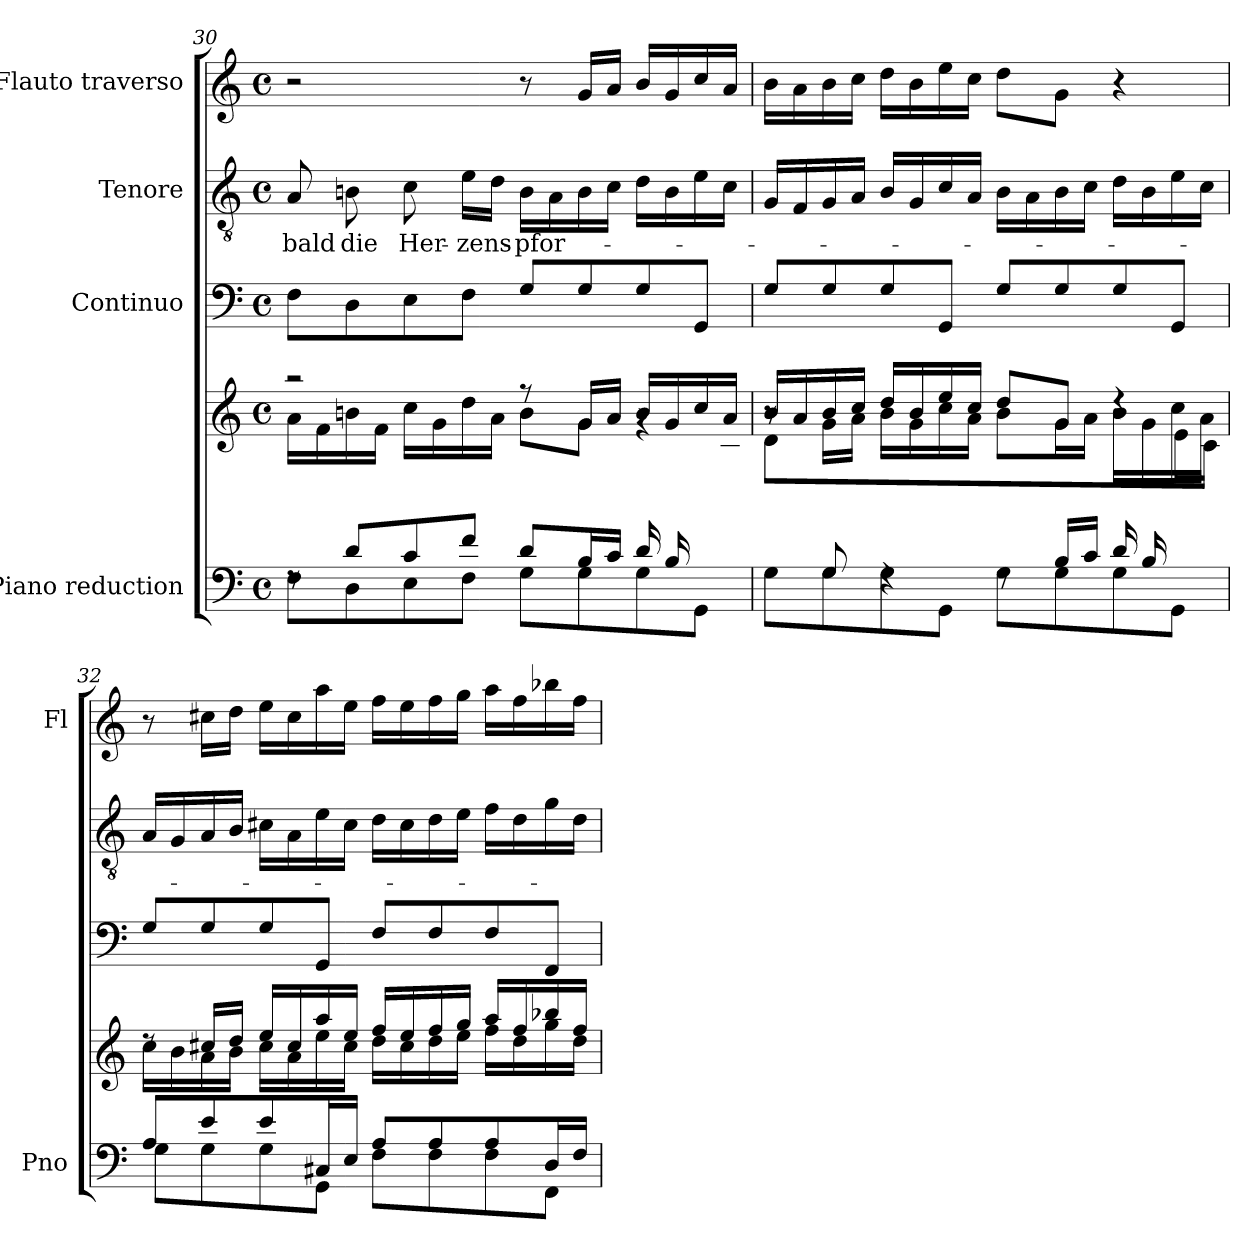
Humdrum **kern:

**kern	**kern	**kern	**kern	**text	**kern
*part4	*part4	*part3	*part2	*part2	*part1
*staff5	*staff4	*staff3	*staff2	*staff2	*staff1
*I"Piano reduction	*	*I"Continuo	*I"Tenore	*	*I"Flauto traverso
*I'Pno	*	*	*	*	*I'Fl
!!LO:LB:g=z
*clefF4	*clefG2	*clefF4	*clefGv2	*	*clefG2
*k[]	*k[]	*k[]	*k[]	*	*k[]
*M4/4	*M4/4	*M4/4	*M4/4	*	*M4/4
*met(c)	*met(c)	*met(c)	*met(c)	*	*met(c)
=30	=30	=30	=30	=30	=30
*^	*^	*	*	*	*
*	*	*	*^	*	*	*	*
!	!	!	!	!	!	!	!LO:LY:b	!
8rF	8F\L	2r	16a\LL	2..ryy	8F\L	8A/	bald	2r
.	.	.	16f\	.	.	.	.	.
!	!	!	!	!	!	!	!LO:LY:b	!
8d/L	8D\	.	16bn\	.	8D\	8Bn\	die	.
.	.	.	16f\JJ	.	.	.	.	.
!	!	!	!	!	!	!	!LO:LY:b	!
8c/	8E\	.	16cc\LL	.	8E\	8c\	Her-	.
.	.	.	16g\	.	.	.	.	.
!	!	!	!	!	!	!	!LO:LY:b	!
8f/J	8F\J	.	16dd\	.	8F\J	16e\LL	-zens-	.
.	.	.	16a\JJ	.	.	16d\JJ	.	.
!	!	!	!	!	!	!	!LO:LY:b	!
8d/L	8G\L	8r	8b\L	.	8G/L	16B\LL	-pfor-	8r
.	.	.	.	.	.	16A\	.	.
16B/L	8G\	16g/LL	8g\J	.	8G/	16B\	.	16g/LL
16c/JJ	.	16a/JJ	.	.	.	16c\JJ	.	16a/JJ
16d/LL	8G\	16b/LL	4rg	.	8G/	16d\LL	.	16b/LL
16B/	.	16g/	.	.	.	16B\	.	16g/
8ryy	8GG\J	16cc/	.	16e\	8GG/J	16e\	.	16cc/
.	.	16a/JJ	.	16c\JJ	.	16c\JJ	.	16a/JJ
=31	=31	=31	=31	=31	=31	=31	=31	=31
8ryy	8G\L	16b/LL	8r	8d\L	8G/L	16G/LL	.	16b\LL
.	.	16a/	.	.	.	16F/	.	16a\
8G/J	8G\	16b/	16g\LL	2.ryy	8G/	16G/	.	16b\
.	.	16cc/JJ	16a\JJ	.	.	16A/JJ	.	16cc\JJ
4rF	8G\	16dd/LL	16b\LL	.	8G/	16B/LL	.	16dd\LL
.	.	16b/	16g\	.	.	16G/	.	16b\
.	8GG\J	16ee/	16cc\	.	8GG/J	16c/	.	16ee\
.	.	16cc/JJ	16a\JJ	.	.	16A/JJ	.	16cc\JJ
8rF	8G\L	8dd/L	8b\L	.	8G/L	16B\LL	.	8dd\L
.	.	.	.	.	.	16A\	.	.
16B/LL	8G\	8g/J	16g\L	.	8G/	16B\	.	8g\J
16c/JJ	.	.	16a\JJ	.	.	16c\JJ	.	.
16d/LL	8G\	4rdd	16b\LL	.	8G/	16d\LL	.	4r
16B/	.	.	16g\	.	.	16B\	.	.
8ryy	8GG\J	.	16cc\	16e\	8GG/J	16e\	.	.
.	.	.	16a\JJ	16c\JJ	.	16c\JJ	.	.
*	*	*	*v	*v	*	*	*	*
=32	=32	=32	=32	=32	=32	=32	=32
8A/L	8G\L	8rdd	16cc\LL	8G/L	16A/LL	.	8r
.	.	.	16b\	.	16G/	.	.
8e/	8G\	16cc#X/LL	16a\	8G/	16A/	.	16cc#X\LL
.	.	16dd/JJ	16b\JJ	.	16B/JJ	.	16dd\JJ
8e/	8G\	16ee/LL	16cc#\LL	8G/	16c#X\LL	.	16ee\LL
.	.	16cc#/	16a\	.	16A\	.	16cc#\
16C#X/L	8GG\J	16aa/	16ee\	8GG/J	16e\	.	16aa\
16E/JJ	.	16ee/JJ	16cc#\JJ	.	16c#\JJ	.	16ee\JJ
8A/L	8F\L	16ff/LL	16dd\LL	8F/L	16d\LL	.	16ff\LL
.	.	16ee/	16cc#\	.	16c#\	.	16ee\
8A/	8F\	16ff/	16dd\	8F/	16d\	.	16ff\
.	.	16gg/JJ	16ee\JJ	.	16e\JJ	.	16gg\JJ
8A/	8F\	16aa/LL	16ff\LL	8F/	16f\LL	.	16aa\LL
.	.	16ff/	16dd\	.	16d\	.	16ff\
16D/L	8FF\J	16bb-X/	16gg\	8FF/J	16g\	.	16bb-X\
16F/JJ	.	16ff/JJ	16dd\JJ	.	16d\JJ	.	16ff\JJ
*v	*v	*	*	*	*	*	*
*	*v	*v	*	*	*	*
=	=	=	=	=	=
*-	*-	*-	*-	*-	*-
